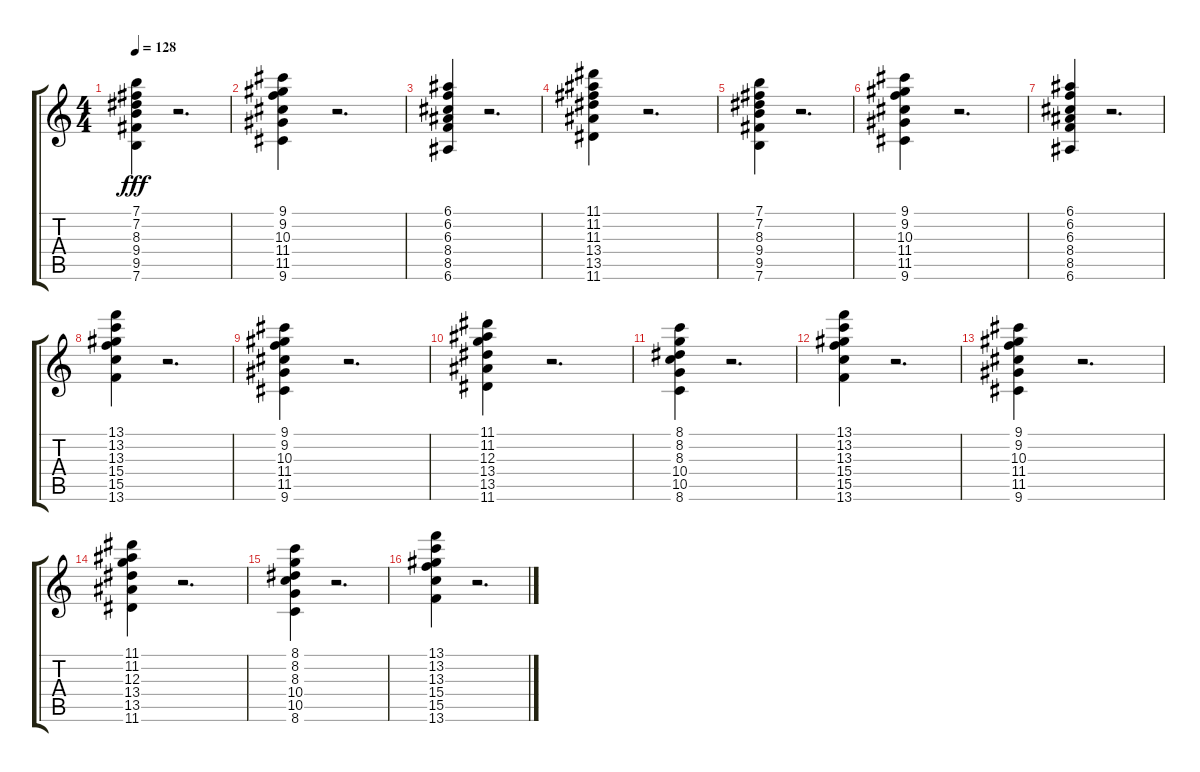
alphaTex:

\track "" {instrument overdrivenguitar}
\staff {score tabs}
\tuning (E4 B3 G3 D3 A2 E2) {hide}
\ts (4 4)
\tempo 128
\clef g2
\ks c
(7.1 7.2 8.3 9.4 9.5 7.6).4{dy fff} r.2{d} |
(9.1 9.2 10.3 11.4 11.5 9.6).4 r.2{d} |
(6.1 6.2 6.3 8.4 8.5 6.6).4 r.2{d} |
(11.1 11.2 11.3 13.4 13.5 11.6).4 r.2{d} |
(7.1 7.2 8.3 9.4 9.5 7.6).4 r.2{d} |
(9.1 9.2 10.3 11.4 11.5 9.6).4 r.2{d} |
(6.1 6.2 6.3 8.4 8.5 6.6).4 r.2{d} |
(13.1 13.2 13.3 15.4 15.5 13.6).4 r.2{d} |
(9.1 9.2 10.3 11.4 11.5 9.6).4 r.2{d} |
(11.1 11.2 12.3 13.4 13.5 11.6).4 r.2{d} |
(8.1 8.2 8.3 10.4 10.5 8.6).4 r.2{d} |
(13.1 13.2 13.3 15.4 15.5 13.6).4 r.2{d} |
(9.1 9.2 10.3 11.4 11.5 9.6).4 r.2{d} |
(11.1 11.2 12.3 13.4 13.5 11.6).4 r.2{d} |
(8.1 8.2 8.3 10.4 10.5 8.6).4 r.2{d} |
(13.1 13.2 13.3 15.4 15.5 13.6).4 r.2{d}
